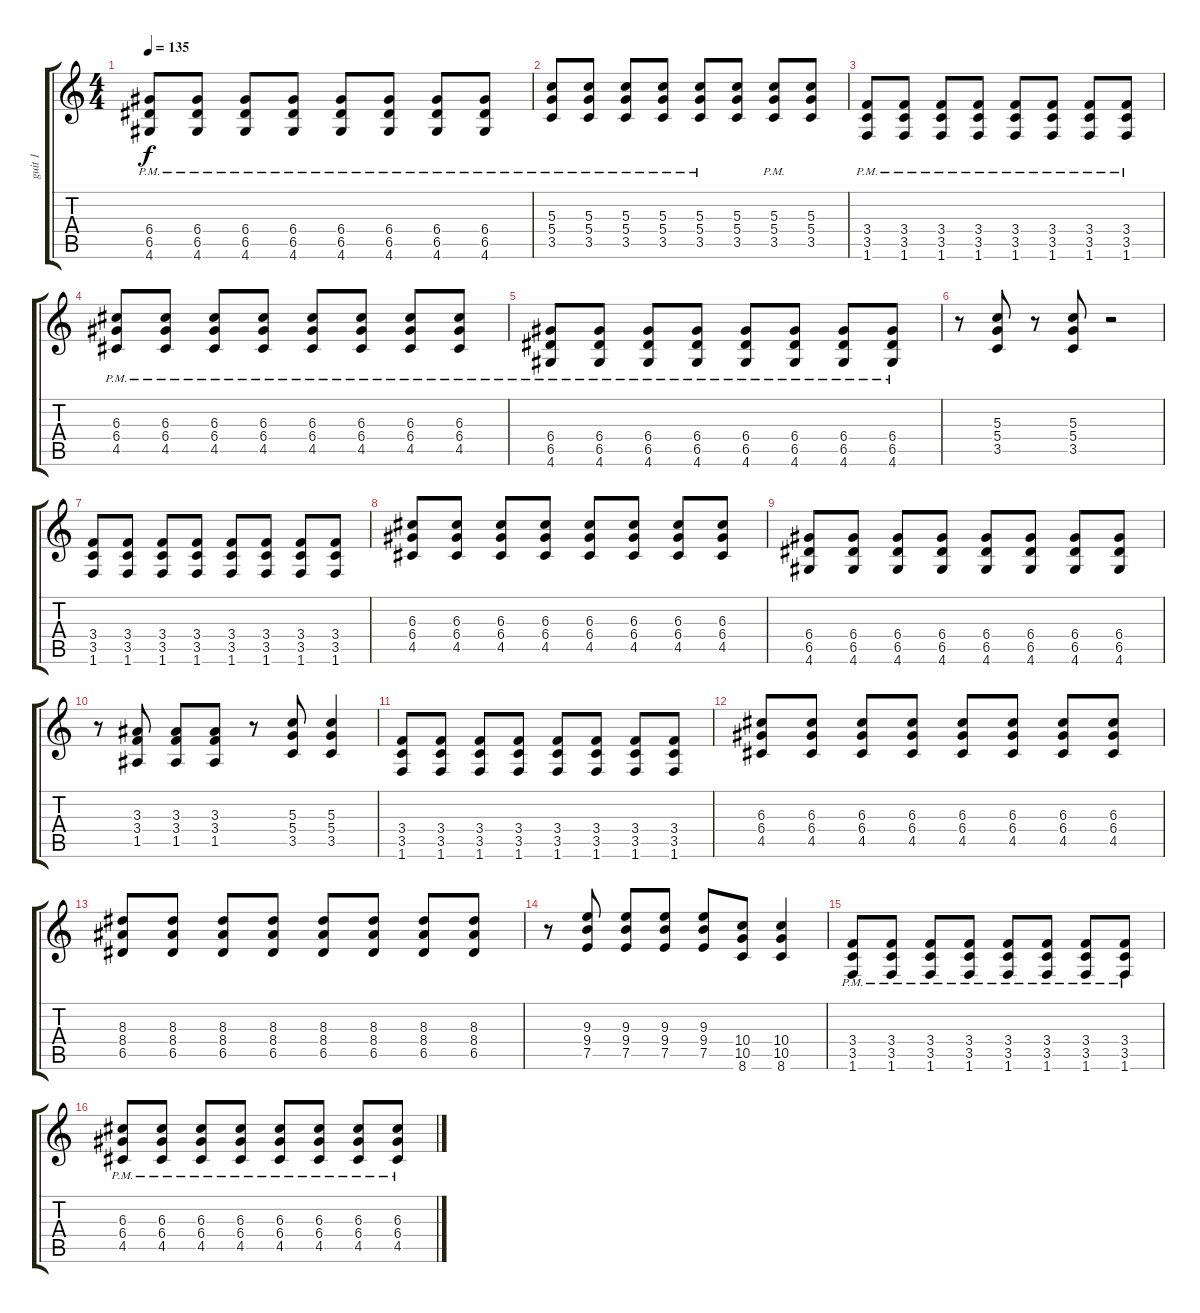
\track ("guit 1" "guit 1") {instrument distortionguitar}
\staff {score tabs}
\tuning (E4 B3 G3 D3 A2 E2) {hide}
\ts (4 4)
\tempo 135
\clef g2
\ks c
(6.4{pm} 6.5{pm} 4.6{pm}).8{dy f} (6.4{pm} 6.5{pm} 4.6{pm}).8 (6.4{pm} 6.5{pm} 4.6{pm}).8 (6.4{pm} 6.5{pm} 4.6{pm}).8 (6.4{pm} 6.5{pm} 4.6{pm}).8 (6.4{pm} 6.5{pm} 4.6{pm}).8 (6.4{pm} 6.5{pm} 4.6{pm}).8 (6.4{pm} 6.5{pm} 4.6{pm}).8 |
(5.3{pm} 5.4{pm} 3.5{pm}).8 (5.3{pm} 5.4{pm} 3.5{pm}).8 (5.3{pm} 5.4{pm} 3.5{pm}).8 (5.3{pm} 5.4{pm} 3.5{pm}).8 (5.3{pm} 5.4{pm} 3.5{pm}).8 (5.3 5.4 3.5).8 (5.3{pm} 5.4{pm} 3.5{pm}).8 (5.3 5.4 3.5).8 |
(3.4{pm} 3.5{pm} 1.6{pm}).8 (3.4{pm} 3.5{pm} 1.6{pm}).8 (3.4{pm} 3.5{pm} 1.6{pm}).8 (3.4{pm} 3.5{pm} 1.6{pm}).8 (3.4{pm} 3.5{pm} 1.6{pm}).8 (3.4{pm} 3.5{pm} 1.6{pm}).8 (3.4{pm} 3.5{pm} 1.6{pm}).8 (3.4{pm} 3.5{pm} 1.6{pm}).8 |
(6.3{pm} 6.4{pm} 4.5{pm}).8 (6.3{pm} 6.4{pm} 4.5{pm}).8 (6.3{pm} 6.4{pm} 4.5{pm}).8 (6.3{pm} 6.4{pm} 4.5{pm}).8 (6.3{pm} 6.4{pm} 4.5{pm}).8 (6.3{pm} 6.4{pm} 4.5{pm}).8 (6.3{pm} 6.4{pm} 4.5{pm}).8 (6.3{pm} 6.4{pm} 4.5{pm}).8 |
(6.4{pm} 6.5{pm} 4.6{pm}).8 (6.4{pm} 6.5{pm} 4.6{pm}).8 (6.4{pm} 6.5{pm} 4.6{pm}).8 (6.4{pm} 6.5{pm} 4.6{pm}).8 (6.4{pm} 6.5{pm} 4.6{pm}).8 (6.4{pm} 6.5{pm} 4.6{pm}).8 (6.4{pm} 6.5{pm} 4.6{pm}).8 (6.4{pm} 6.5{pm} 4.6{pm}).8 |
r.8 (5.3 5.4 3.5).8 r.8 (5.3 5.4 3.5).8 r.2 |
(3.4 3.5 1.6).8 (3.4 3.5 1.6).8 (3.4 3.5 1.6).8 (3.4 3.5 1.6).8 (3.4 3.5 1.6).8 (3.4 3.5 1.6).8 (3.4 3.5 1.6).8 (3.4 3.5 1.6).8 |
(6.3 6.4 4.5).8 (6.3 6.4 4.5).8 (6.3 6.4 4.5).8 (6.3 6.4 4.5).8 (6.3 6.4 4.5).8 (6.3 6.4 4.5).8 (6.3 6.4 4.5).8 (6.3 6.4 4.5).8 |
(6.4 6.5 4.6).8 (6.4 6.5 4.6).8 (6.4 6.5 4.6).8 (6.4 6.5 4.6).8 (6.4 6.5 4.6).8 (6.4 6.5 4.6).8 (6.4 6.5 4.6).8 (6.4 6.5 4.6).8 |
r.8 (3.3 3.4 1.5).8 (3.3 3.4 1.5).8 (3.3 3.4 1.5).8 r.8 (5.3 5.4 3.5).8 (5.3 5.4 3.5).4 |
(3.4 3.5 1.6).8 (3.4 3.5 1.6).8 (3.4 3.5 1.6).8 (3.4 3.5 1.6).8 (3.4 3.5 1.6).8 (3.4 3.5 1.6).8 (3.4 3.5 1.6).8 (3.4 3.5 1.6).8 |
(6.3 6.4 4.5).8 (6.3 6.4 4.5).8 (6.3 6.4 4.5).8 (6.3 6.4 4.5).8 (6.3 6.4 4.5).8 (6.3 6.4 4.5).8 (6.3 6.4 4.5).8 (6.3 6.4 4.5).8 |
(8.3 8.4 6.5).8 (8.3 8.4 6.5).8 (8.3 8.4 6.5).8 (8.3 8.4 6.5).8 (8.3 8.4 6.5).8 (8.3 8.4 6.5).8 (8.3 8.4 6.5).8 (8.3 8.4 6.5).8 |
r.8 (9.3 9.4 7.5).8 (9.3 9.4 7.5).8 (9.3 9.4 7.5).8 (9.3 9.4 7.5).8 (10.4 10.5 8.6).8 (10.4 10.5 8.6).4 |
(3.4{pm} 3.5{pm} 1.6{pm}).8 (3.4{pm} 3.5{pm} 1.6{pm}).8 (3.4{pm} 3.5{pm} 1.6{pm}).8 (3.4{pm} 3.5{pm} 1.6{pm}).8 (3.4{pm} 3.5{pm} 1.6{pm}).8 (3.4{pm} 3.5{pm} 1.6{pm}).8 (3.4{pm} 3.5{pm} 1.6{pm}).8 (3.4{pm} 3.5{pm} 1.6{pm}).8 |
(6.3{pm} 6.4{pm} 4.5{pm}).8 (6.3{pm} 6.4{pm} 4.5{pm}).8 (6.3{pm} 6.4{pm} 4.5{pm}).8 (6.3{pm} 6.4{pm} 4.5{pm}).8 (6.3{pm} 6.4{pm} 4.5{pm}).8 (6.3{pm} 6.4{pm} 4.5{pm}).8 (6.3{pm} 6.4{pm} 4.5{pm}).8 (6.3{pm} 6.4{pm} 4.5{pm}).8
